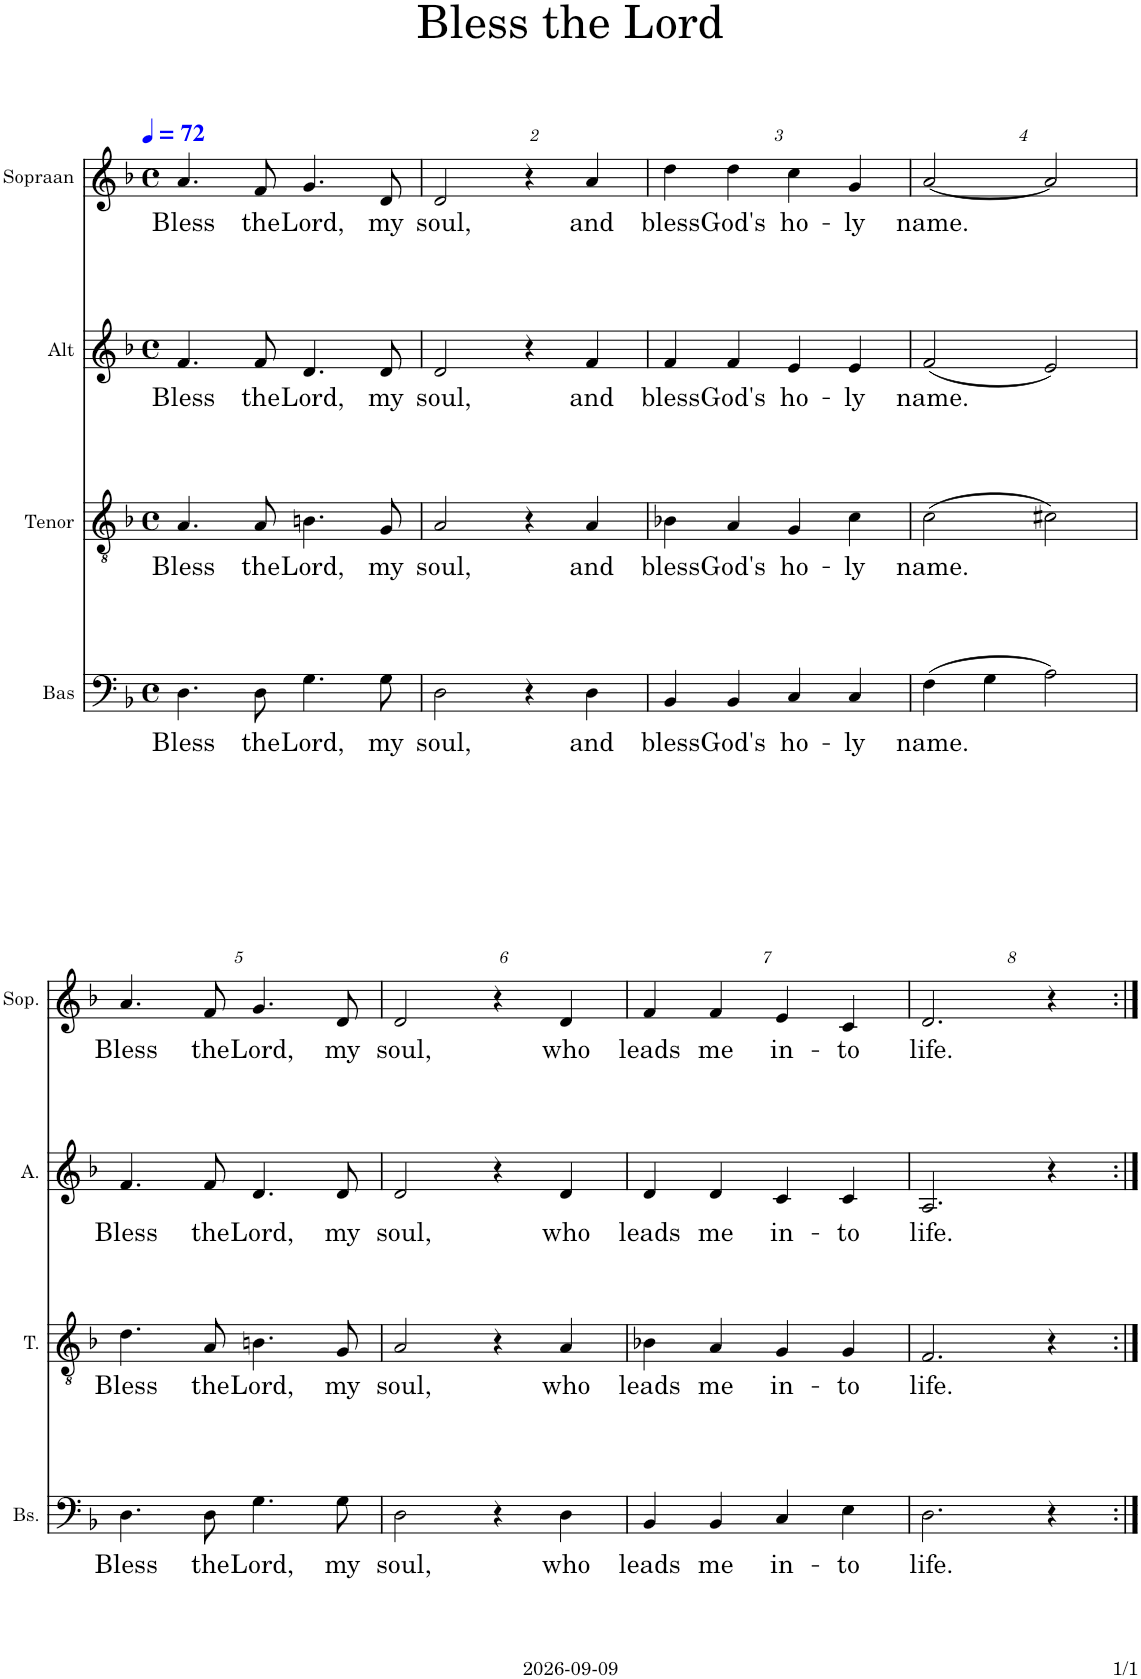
**kern	**text	**kern	**text	**kern	**text	**kern	**text
*part4	*part4	*part3	*part3	*part2	*part2	*part1	*part1
*staff4	*staff4	*staff3	*staff3	*staff2	*staff2	*staff1	*staff1
*I"Bas	*	*I"Tenor	*	*I"Alt	*	*I"Sopraan	*
*I'Bs.	*	*I'T.	*	*I'A.	*	*I'Sop.	*
*clefF4	*	*clefGv2	*	*clefG2	*	*clefG2	*
*k[b-]	*	*k[b-]	*	*k[b-]	*	*k[b-]	*
*M4/4	*	*M4/4	*	*M4/4	*	*M4/4	*
*met(c)	*	*met(c)	*	*met(c)	*	*met(c)	*
*MM72	*	*MM72	*	*MM72	*	*MM72	*
=1	=1	=1	=1	=1	=1	=1	=1
!	!LO:LY:b	!	!LO:LY:b	!	!LO:LY:b	!	!LO:LY:b
4.D\	Bless	4.A/	Bless	4.f/	Bless	4.a/	Bless
!	!LO:LY:b	!	!LO:LY:b	!	!LO:LY:b	!	!LO:LY:b
8D\	the	8A/	the	8f/	the	8f/	the
!	!LO:LY:b	!	!LO:LY:b	!	!LO:LY:b	!	!LO:LY:b
4.G\	Lord,	4.Bn\	Lord,	4.d/	Lord,	4.g/	Lord,
!	!LO:LY:b	!	!LO:LY:b	!	!LO:LY:b	!	!LO:LY:b
8G\	my	8G/	my	8d/	my	8d/	my
=2	=2	=2	=2	=2	=2	=2	=2
!	!LO:LY:b	!	!LO:LY:b	!	!LO:LY:b	!	!LO:LY:b
2D\	soul,	2A/	soul,	2d/	soul,	2d/	soul,
4r	.	4r	.	4r	.	4r	.
!	!LO:LY:b	!	!LO:LY:b	!	!LO:LY:b	!	!LO:LY:b
4D\	and	4A/	and	4f/	and	4a/	and
=3	=3	=3	=3	=3	=3	=3	=3
!	!LO:LY:b	!	!LO:LY:b	!	!LO:LY:b	!	!LO:LY:b
4BB-/	bless	4B-X\	bless	4f/	bless	4dd\	bless
!	!LO:LY:b	!	!LO:LY:b	!	!LO:LY:b	!	!LO:LY:b
4BB-/	God's	4A/	God's	4f/	God's	4dd\	God's
!	!LO:LY:b	!	!LO:LY:b	!	!LO:LY:b	!	!LO:LY:b
4C/	ho-	4G/	ho-	4e/	ho-	4cc\	ho-
!	!LO:LY:b	!	!LO:LY:b	!	!LO:LY:b	!	!LO:LY:b
4C/	-ly	4c\	-ly	4e/	-ly	4g/	-ly
=4	=4	=4	=4	=4	=4	=4	=4
!	!LO:LY:b	!	!LO:LY:b	!	!LO:LY:b	!	!LO:LY:b
(4F\	name.	(2c\	name.	(2f/	name.	[2a/	name.
4G\	.	.	.	.	.	.	.
2A\)	.	2c#X\)	.	2e/)	.	2a/]	.
!!LO:LB:g=z
=5	=5	=5	=5	=5	=5	=5	=5
!	!LO:LY:b	!	!LO:LY:b	!	!LO:LY:b	!	!LO:LY:b
4.D\	Bless	4.d\	Bless	4.f/	Bless	4.a/	Bless
!	!LO:LY:b	!	!LO:LY:b	!	!LO:LY:b	!	!LO:LY:b
8D\	the	8A/	the	8f/	the	8f/	the
!	!LO:LY:b	!	!LO:LY:b	!	!LO:LY:b	!	!LO:LY:b
4.G\	Lord,	4.Bn\	Lord,	4.d/	Lord,	4.g/	Lord,
!	!LO:LY:b	!	!LO:LY:b	!	!LO:LY:b	!	!LO:LY:b
8G\	my	8G/	my	8d/	my	8d/	my
=6	=6	=6	=6	=6	=6	=6	=6
!	!LO:LY:b	!	!LO:LY:b	!	!LO:LY:b	!	!LO:LY:b
2D\	soul,	2A/	soul,	2d/	soul,	2d/	soul,
4r	.	4r	.	4r	.	4r	.
!	!LO:LY:b	!	!LO:LY:b	!	!LO:LY:b	!	!LO:LY:b
4D\	who	4A/	who	4d/	who	4d/	who
=7	=7	=7	=7	=7	=7	=7	=7
!	!LO:LY:b	!	!LO:LY:b	!	!LO:LY:b	!	!LO:LY:b
4BB-/	leads	4B-X\	leads	4d/	leads	4f/	leads
!	!LO:LY:b	!	!LO:LY:b	!	!LO:LY:b	!	!LO:LY:b
4BB-/	me	4A/	me	4d/	me	4f/	me
!	!LO:LY:b	!	!LO:LY:b	!	!LO:LY:b	!	!LO:LY:b
4C/	in-	4G/	in-	4c/	in-	4e/	in-
!	!LO:LY:b	!	!LO:LY:b	!	!LO:LY:b	!	!LO:LY:b
4E\	-to	4G/	-to	4c/	-to	4c/	-to
=8	=8	=8	=8	=8	=8	=8	=8
!	!LO:LY:b	!	!LO:LY:b	!	!LO:LY:b	!	!LO:LY:b
2.D\	life.	2.F/	life.	2.A/	life.	2.d/	life.
4r	.	4r	.	4r	.	4r	.
=:|!	=:|!	=:|!	=:|!	=:|!	=:|!	=:|!	=:|!
*-	*-	*-	*-	*-	*-	*-	*-
